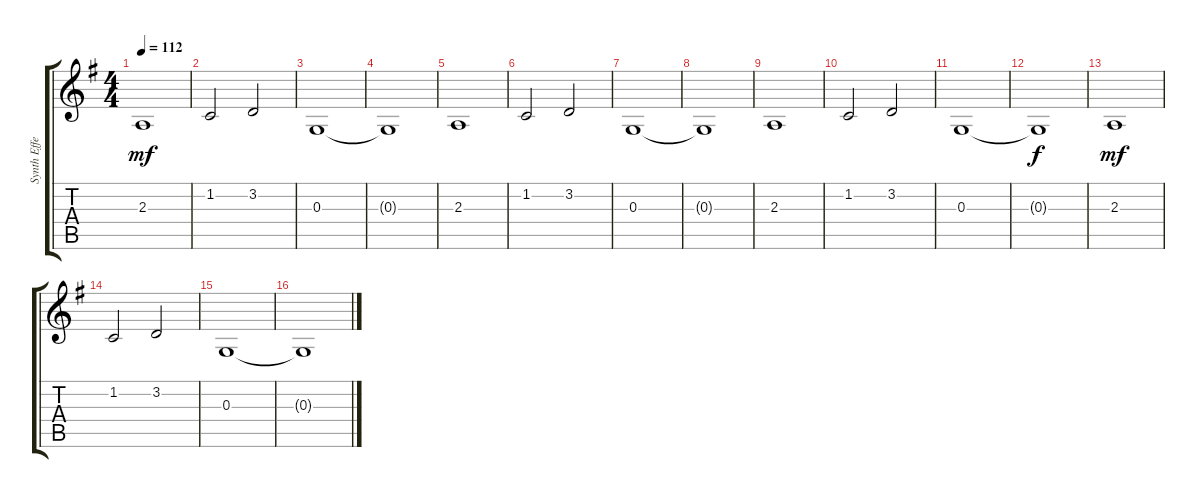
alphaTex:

\track ("Synth Effects" "Synth Effe") {instrument pad8sweep}
\staff {score tabs}
\tuning (E4 B3 G3 D3 A2 E2) {hide}
\ts (4 4)
\tempo 112
\clef g2
\ks g
2.3.1{dy mf} |
1.2.2 3.2.2 |
0.3.1 |
0.3{t}.1 |
2.3.1 |
1.2.2 3.2.2 |
0.3.1 |
0.3{t}.1 |
2.3.1 |
1.2.2 3.2.2 |
0.3.1 |
0.3{t}.1{dy f} |
2.3.1{dy mf} |
1.2.2 3.2.2 |
0.3.1 |
0.3{t}.1
